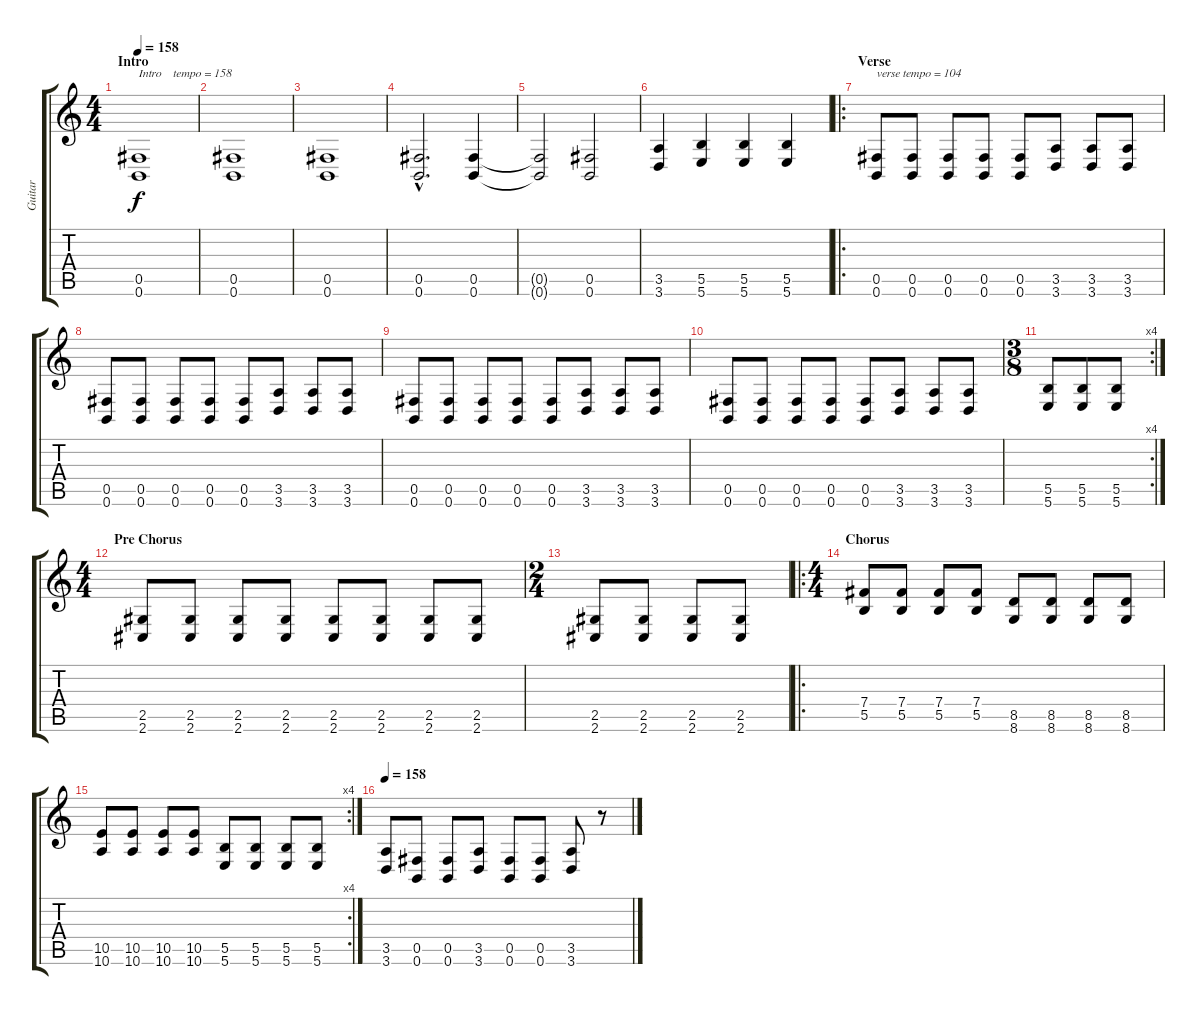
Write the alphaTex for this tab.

\track ("Guitar" "Guitar") {instrument distortionguitar}
\staff {score tabs}
\tuning (Db4 Ab3 E3 B2 Gb2 B1) {hide}
\ts (4 4)
\section ("" "Intro")
\tempo 158
\clef g2
\ks c
(0.5 0.6).1{txt "Intro    tempo = 158" dy f instrument distortionguitar} |
(0.5 0.6).1 |
(0.5 0.6).1 |
(0.5{hac} 0.6{hac}).2{d} (0.5 0.6).4 |
(0.5{t} 0.6{t}).2 (0.5 0.6).2 |
(3.5 3.6).4 (5.5 5.6).4 (5.5 5.6).4 (5.5 5.6).4 |
\ro
\section ("" "Verse")
(0.5 0.6).8{txt "verse tempo = 104"} (0.5 0.6).8 (0.5 0.6).8 (0.5 0.6).8 (0.5 0.6).8 (3.5 3.6).8 (3.5 3.6).8 (3.5 3.6).8 |
(0.5 0.6).8 (0.5 0.6).8 (0.5 0.6).8 (0.5 0.6).8 (0.5 0.6).8 (3.5 3.6).8 (3.5 3.6).8 (3.5 3.6).8 |
(0.5 0.6).8 (0.5 0.6).8 (0.5 0.6).8 (0.5 0.6).8 (0.5 0.6).8 (3.5 3.6).8 (3.5 3.6).8 (3.5 3.6).8 |
(0.5 0.6).8 (0.5 0.6).8 (0.5 0.6).8 (0.5 0.6).8 (0.5 0.6).8 (3.5 3.6).8 (3.5 3.6).8 (3.5 3.6).8 |
\rc 4
\ts (3 8)
(5.5 5.6).8 (5.5 5.6).8 (5.5 5.6).8 |
\ts (4 4)
\section ("" "Pre Chorus")
(2.5 2.6).8 (2.5 2.6).8 (2.5 2.6).8 (2.5 2.6).8 (2.5 2.6).8 (2.5 2.6).8 (2.5 2.6).8 (2.5 2.6).8 |
\ts (2 4)
(2.5 2.6).8 (2.5 2.6).8 (2.5 2.6).8 (2.5 2.6).8 |
\ro
\ts (4 4)
\section ("" "Chorus")
(7.4 5.5).8 (7.4 5.5).8 (7.4 5.5).8 (7.4 5.5).8 (8.5 8.6).8 (8.5 8.6).8 (8.5 8.6).8 (8.5 8.6).8 |
\rc 4
(10.5 10.6).8 (10.5 10.6).8 (10.5 10.6).8 (10.5 10.6).8 (5.5 5.6).8 (5.5 5.6).8 (5.5 5.6).8 (5.5 5.6).8 |
\tempo 158
(3.5 3.6).8 (0.5 0.6).8 (0.5 0.6).8 (3.5 3.6).8 (0.5 0.6).8 (0.5 0.6).8 (3.5 3.6).8 r.8
